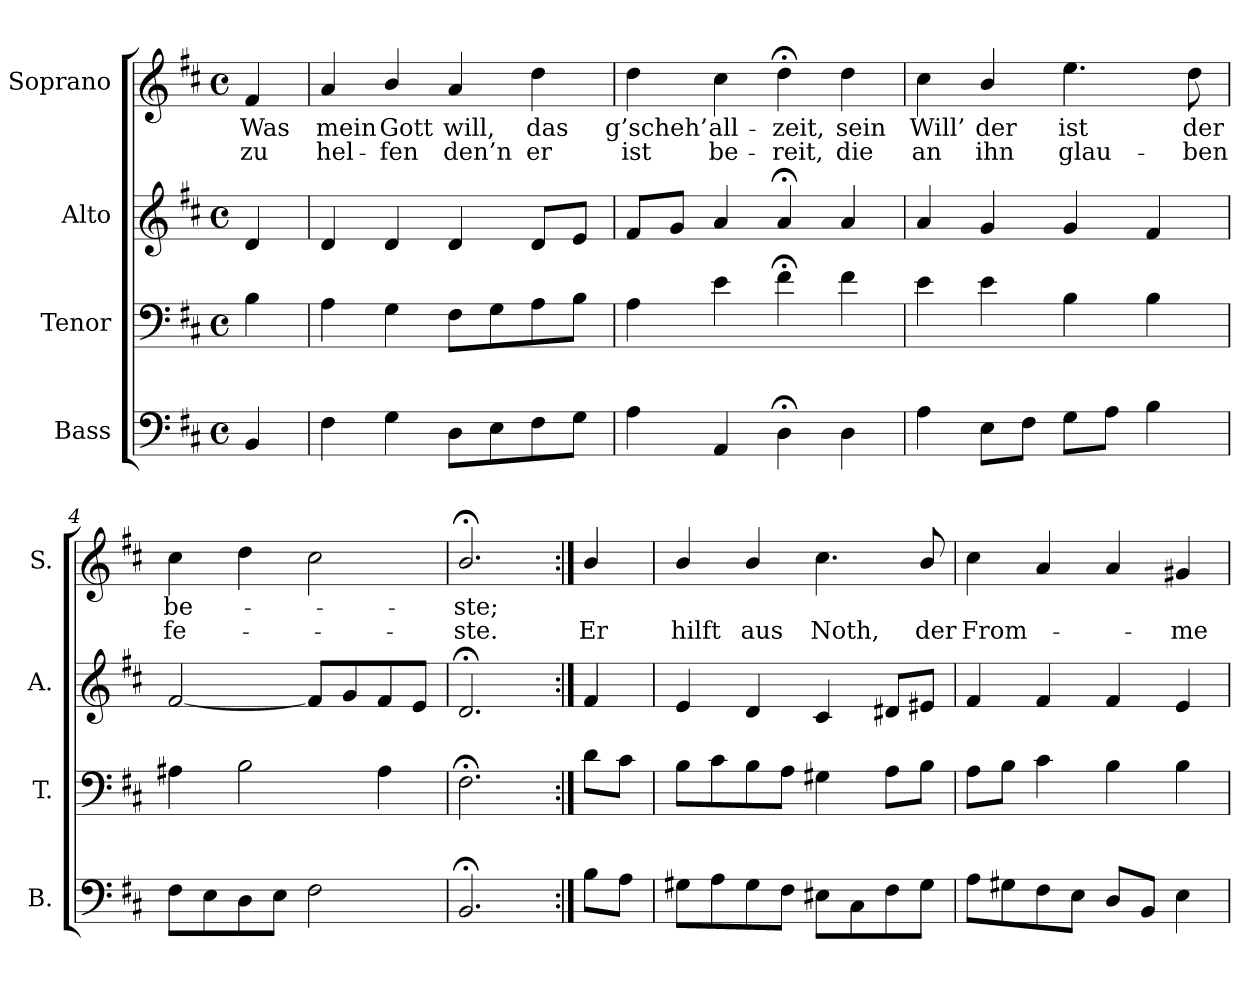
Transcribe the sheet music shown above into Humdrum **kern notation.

**kern	**kern	**kern	**kern	**text	**text
*part4	*part3	*part2	*part1	*part1	*part1
*staff4	*staff3	*staff2	*staff1	*staff1	*staff1
*I"Bass	*I"Tenor	*I"Alto	*I"Soprano	*	*
*I'B.	*I'T.	*I'A.	*I'S.	*	*
*clefF4	*clefF4	*clefG2	*clefG2	*	*
*k[f#c#]	*k[f#c#]	*k[f#c#]	*k[f#c#]	*	*
*b:	*b:	*b:	*b:	*	*
*M4/4	*M4/4	*M4/4	*M4/4	*	*
*met(c)	*met(c)	*met(c)	*met(c)	*	*
=	=	=	=	=	=
4BB/	4B\	4d/	4f#/	Was	zu
=1	=1	=1	=1	=1	=1
4F#\	4A\	4d/	4a/	mein	hel-
4G\	4G\	4d/	4b/	Gott	-fen
8D\L	8F#\L	4d/	4a/	will,	den’n
8E\	8G\	.	.	.	.
8F#\	8A\	8d/L	4dd\	das	er
8G\J	8B\J	8e/J	.	.	.
=2	=2	=2	=2	=2	=2
4A\	4A\	8f#/L	4dd\	g’scheh’	ist
.	.	8g/J	.	.	.
4AA/	4e\	4a/	4cc#\	all-	be-
4D;<\	4f#;<\	4a;</	4dd;<\	-zeit,	-reit,
4D\	4f#\	4a/	4dd\	sein	die
=3	=3	=3	=3	=3	=3
4A\	4e\	4a/	4cc#\	Will’	an
8E\L	4e\	4g/	4b/	der	ihn
8F#\J	.	.	.	.	.
8G\L	4B\	4g/	4.ee\	ist	glau-
8A\J	.	.	.	.	.
4B\	4B\	4f#/	.	.	.
.	.	.	8dd\	der	-ben
=4	=4	=4	=4	=4	=4
8F#\L	4A#X\	[2f#/	4cc#\	be-	fe-
8E\	.	.	.	.	.
8D\	2B\	.	4dd\	.	.
8E\J	.	.	.	.	.
2F#\	.	8f#/L]	2cc#\	.	.
.	.	8g/	.	.	.
.	4A#\	8f#/	.	.	.
.	.	8e/J	.	.	.
=5	=5	=5	=5	=5	=5
2.BB;</	2.F#;<\	2.d;</	2.b;</	-ste;	-ste.
!!LO:LB:g=z
=5a:|!	=5a:|!	=5a:|!	=5a:|!	=5a:|!	=5a:|!
8B\L	8d\L	4f#/	4b/	.	Er
8A\J	8c#\J	.	.	.	.
=6	=6	=6	=6	=6	=6
8G#X\L	8B\L	4e/	4b/	.	hilft
8A\	8c#\	.	.	.	.
8G#\	8B\	4d/	4b/	.	aus
8F#\J	8A\J	.	.	.	.
8E#X\L	4G#X\	4c#/	4.cc#\	.	Noth,
8C#\	.	.	.	.	.
8F#\	8A\L	8d#X/L	.	.	.
8G#\J	8B\J	8e#X/J	8b/	.	der
=7	=7	=7	=7	=7	=7
8A\L	8A\L	4f#/	4cc#\	.	From-
8G#X\	8B\J	.	.	.	.
8F#\	4c#\	4f#/	4a/	.	.
8E\J	.	.	.	.	.
8D/L	4B\	4f#/	4a/	.	.
8BB/J	.	.	.	.	.
4E\	4B\	4e/	4g#X/	.	-me
=	=	=	=	=	=
*-	*-	*-	*-	*-	*-
